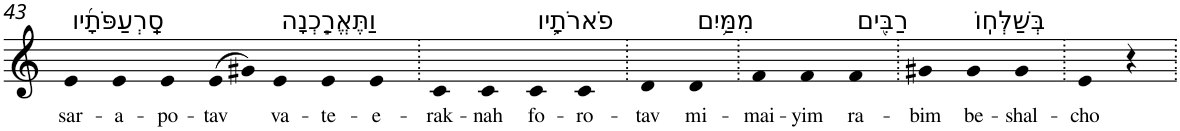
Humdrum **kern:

**kern	**text
*part1	*part1
*staff1	*staff1
*I"Piano	*
*I'Pno	*
!!LO:PB:g=z
*clefG2	*
*k[]	*
=43	=43
!LO:TX:a:t=סַֽרְעַפֹּתָ֜יו	!
!	!LO:LY:b
4e	sar-
!	!LO:LY:b
4e	-a-
!	!LO:LY:b
4e	-po-
!	!LO:LY:b
(>8e	-tav
8g#X)	.
!LO:TX:a:t=וַתֶּאֱרַ֧כְנָה	!
!	!LO:LY:b
4e	va-
!	!LO:LY:b
4e	-te-
!	!LO:LY:b
4e	-e-
=44.	=44.
!	!LO:LY:b
4c	-rak-
!	!LO:LY:b
4c	-nah
!LO:TX:a:t=פֹארֹתָ֛יו	!
!	!LO:LY:b
4c	fo-
!	!LO:LY:b
4c	-ro-
=45.	=45.
!	!LO:LY:b
4d	-tav
!LO:TX:a:t=מִמַּ֥יִם	!
!	!LO:LY:b
4d	mi-
=46.	=46.
!	!LO:LY:b
4f	-mai-
!	!LO:LY:b
4f	-yim
!LO:TX:a:t=רַבִּ֖ים	!
!	!LO:LY:b
4f	ra-
=47.	=47.
!	!LO:LY:b
4g#X	-bim
!LO:TX:a:t=בְּשַׁלְּחֽוֹ	!
!	!LO:LY:b
4g#	be-
!	!LO:LY:b
4g#	-shal-
=48.	=48.
!	!LO:LY:b
4e	-cho
4r	.
=.	=.
*-	*-
